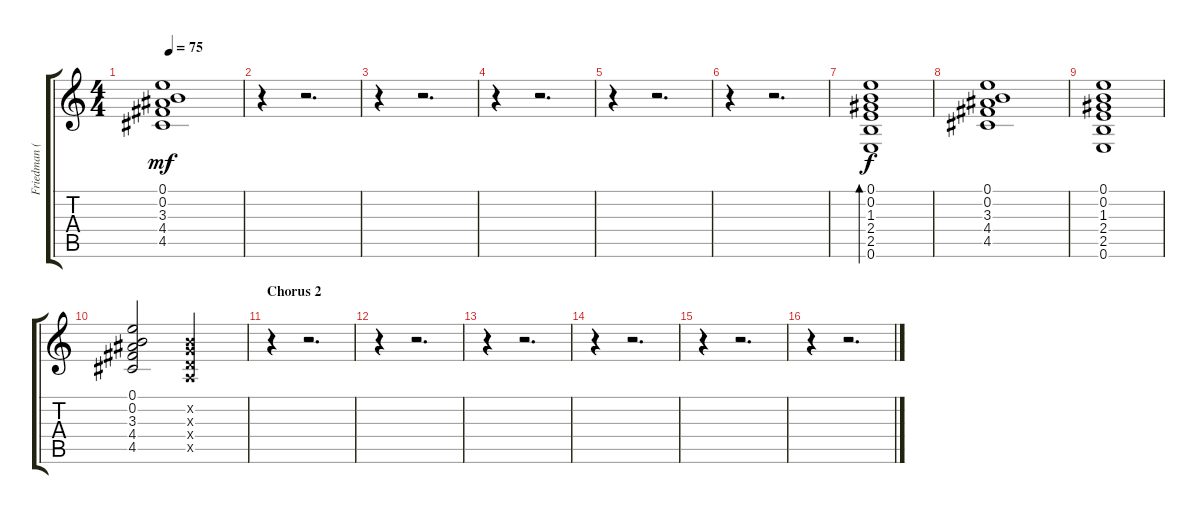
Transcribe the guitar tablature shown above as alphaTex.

\track ("Friedman (Clean fills)" "Friedman (") {instrument overdrivenguitar}
\staff {score tabs}
\tuning (E4 B3 G3 D3 A2 E2) {hide}
\ts (4 4)
\tempo 75
\clef g2
\ks c
(0.1 0.2 3.3 4.4 4.5).1{dy mf} |
r.4 r.2{d} |
r.4 r.2{d} |
r.4 r.2{d} |
r.4 r.2{d} |
r.4 r.2{d} |
(0.1 0.2 1.3 2.4 2.5 0.6).1{bd 30 dy f} |
(0.1 0.2 3.3 4.4 4.5).1 |
(0.1 0.2 1.3 2.4 2.5 0.6).1 |
(0.1 0.2 3.3 4.4 4.5).2 (0.2{x} 0.3{x} 0.4{x} 0.5{x}).2 |
\section ("" "Chorus 2")
r.4 r.2{d} |
r.4 r.2{d} |
r.4 r.2{d} |
r.4 r.2{d} |
r.4 r.2{d} |
r.4 r.2{d}
